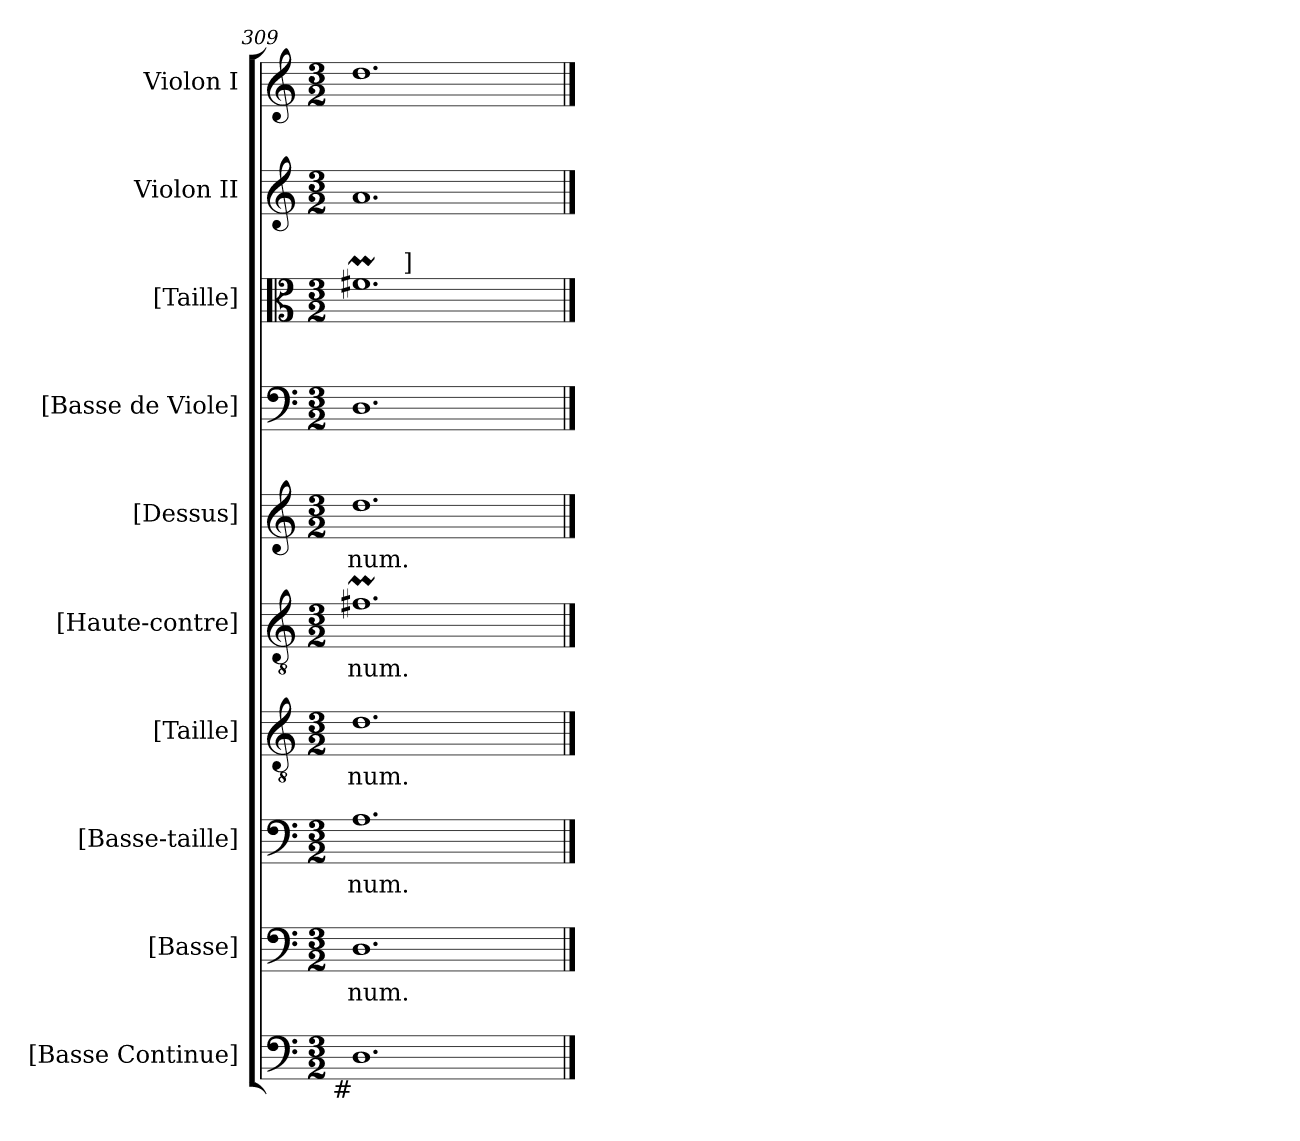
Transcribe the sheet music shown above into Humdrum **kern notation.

**kern	**kern	**text	**kern	**text	**kern	**text	**kern	**text	**kern	**text	**kern	**kern	**kern	**kern
*part10	*part9	*part9	*part8	*part8	*part7	*part7	*part6	*part6	*part5	*part5	*part4	*part3	*part2	*part1
*staff10	*staff9	*staff9	*staff8	*staff8	*staff7	*staff7	*staff6	*staff6	*staff5	*staff5	*staff4	*staff3	*staff2	*staff1
*I"[Basse Continue]	*I"[Basse]	*	*I"[Basse-taille]	*	*I"[Taille]	*	*I"[Haute-contre]	*	*I"[Dessus]	*	*I"[Basse de Viole]	*I"[Taille]	*I"Violon II	*I"Violon I
*I'B.c.	*I'B.	*	*I'B.t.	*	*I'T.	*	*I'H.C.	*	*I'D.	*	*	*	*I'Vln. II	*I'Vln. I
*clefF4	*clefF4	*	*clefF4	*	*clefGv2	*	*clefGv2	*	*clefG2	*	*clefF4	*clefC3	*clefG2	*clefG2
*	*	*	*	*	*ITrd7c12	*	*ITrd7c12	*	*	*	*	*	*	*
*k[]	*k[]	*	*k[]	*	*k[]	*	*k[]	*	*k[]	*	*k[]	*k[]	*k[]	*k[]
*M3/2	*M3/2	*	*M3/2	*	*M3/2	*	*M3/2	*	*M3/2	*	*M3/2	*M3/2	*M3/2	*M3/2
=309	=309	=309	=309	=309	=309	=309	=309	=309	=309	=309	=309	=309	=309	=309
!	!	!LO:LY:b:color=#000000	!	!	!	!	!	!	!	!	!	!	!	!
!	!	!	!	!LO:LY:b:color=#000000	!	!	!	!	!	!	!	!	!	!
!	!	!	!	!	!	!LO:LY:b:color=#000000	!	!	!	!	!	!	!	!
!	!	!	!	!	!	!	!	!LO:LY:b:color=#000000	!	!	!	!	!	!
!	!	!	!	!	!	!	!	!	!	!	!	!LO:TX:a:t=[	!	!
!LO:TX:b:rj:t=#	!	!	!	!	!	!	!	!	!	!	!	!	!	!
!	!	!	!	!	!	!	!	!	!	!LO:LY:b:color=#000000	!	!	!	!
*	*	*	*	*	*	*	*	*	*	*	*	*^	*	*
1.Di	1.Di	-num.	1.Ai	-num.	1.Di	-num.	1.F#Xmi	-num.	1.ddi	-num.	1.Di	1.f#Xmi	8ryy	1.ai	1.ddi
.	.	.	.	.	.	.	.	.	.	.	.	.	32ryy	.	.
.	.	.	.	.	.	.	.	.	.	.	.	.	64ryy	.	.
.	.	.	.	.	.	.	.	.	.	.	.	.	256.ryy	.	.
!	!	!	!	!	!	!	!	!	!	!	!	!	!LO:TX:a:t=]	!	!
.	.	.	.	.	.	.	.	.	.	.	.	.	1ryy	.	.
.	.	.	.	.	.	.	.	.	.	.	.	.	4ryy	.	.
.	.	.	.	.	.	.	.	.	.	.	.	.	16ryy	.	.
.	.	.	.	.	.	.	.	.	.	.	.	.	128ryy	.	.
.	.	.	.	.	.	.	.	.	.	.	.	.	512ryy	.	.
*	*	*	*	*	*	*	*	*	*	*	*	*v	*v	*	*
==	==	==	==	==	==	==	==	==	==	==	==	==	==	==
*-	*-	*-	*-	*-	*-	*-	*-	*-	*-	*-	*-	*-	*-	*-
